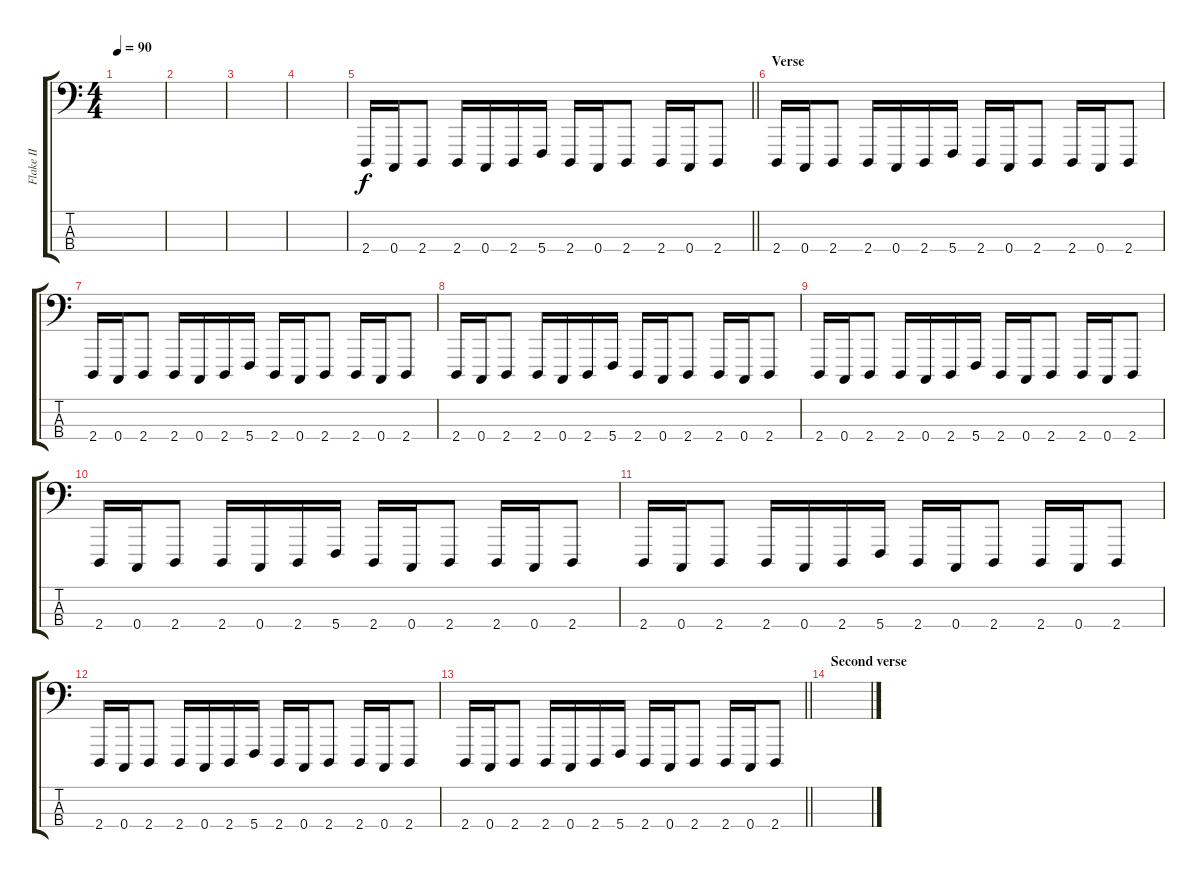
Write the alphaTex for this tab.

\track ("Flake II" "Flake II") {instrument lead2sawtooth}
\staff {score tabs}
\tuning (F2 C2 G1 C1) {hide}
\ts (4 4)
\tempo 90
\clef f4
\ks c
|
|
|
|
\barLineRight lightlight
2.4.16 0.4.16 2.4.8 2.4.16 0.4.16 2.4.16 5.4.16 2.4.16 0.4.16 2.4.8 2.4.16 0.4.16 2.4.8 |
\section ("" "Verse")
2.4.16 0.4.16 2.4.8 2.4.16 0.4.16 2.4.16 5.4.16 2.4.16 0.4.16 2.4.8 2.4.16 0.4.16 2.4.8 |
2.4.16 0.4.16 2.4.8 2.4.16 0.4.16 2.4.16 5.4.16 2.4.16 0.4.16 2.4.8 2.4.16 0.4.16 2.4.8 |
2.4.16 0.4.16 2.4.8 2.4.16 0.4.16 2.4.16 5.4.16 2.4.16 0.4.16 2.4.8 2.4.16 0.4.16 2.4.8 |
2.4.16 0.4.16 2.4.8 2.4.16 0.4.16 2.4.16 5.4.16 2.4.16 0.4.16 2.4.8 2.4.16 0.4.16 2.4.8 |
2.4.16 0.4.16 2.4.8 2.4.16 0.4.16 2.4.16 5.4.16 2.4.16 0.4.16 2.4.8 2.4.16 0.4.16 2.4.8 |
2.4.16 0.4.16 2.4.8 2.4.16 0.4.16 2.4.16 5.4.16 2.4.16 0.4.16 2.4.8 2.4.16 0.4.16 2.4.8 |
2.4.16 0.4.16 2.4.8 2.4.16 0.4.16 2.4.16 5.4.16 2.4.16 0.4.16 2.4.8 2.4.16 0.4.16 2.4.8 |
\barLineRight lightlight
2.4.16 0.4.16 2.4.8 2.4.16 0.4.16 2.4.16 5.4.16 2.4.16 0.4.16 2.4.8 2.4.16 0.4.16 2.4.8 |
\section ("" "Second verse")
